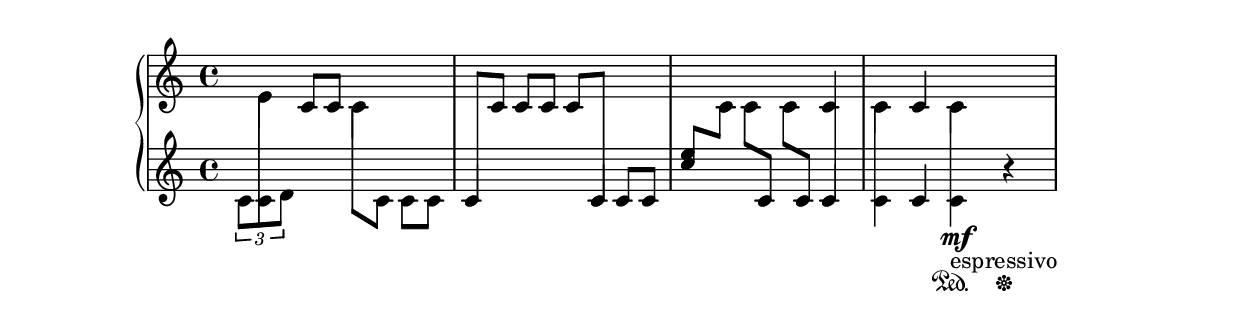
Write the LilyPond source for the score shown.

% set autoformat off
%
% Created (24/01/2020) by Paolo-Prete.
% This file is part of Spontini-Editor project.
%
% Spontini-Editor is free software: you can redistribute it and/or modify
% it under the terms of the GNU General Public License as published by
% the Free Software Foundation, either version 3 of the License, or
% (at your option) any later version.
% Spontini-Editor is distributed in the hope that it will be useful,
% but WITHOUT ANY WARRANTY; without even the implied warranty of
% MERCHANTABILITY or FITNESS FOR A PARTICULAR PURPOSE.  See the
% GNU General Public License for more details.
%
% You should have received a copy of the GNU General Public License
% along with Spontini-Editor. If not, see <http://www.gnu.org/licenses/>.
%

\include "../lib/ly/tabular-functions.ly"
\version "2.19.84"

upper = {

% Use a combination of "\hiddenTuplet" and "\tupletDown/Up"
\easyCrossStaff %TMODE
  { \CS \hiddenTuplet 3/2 { s8 \CS e' \CS s }   \CS }
  { \CS \tupletDown 3/2 { c'8[ \CS c' \CS d'] } \CS }
#'( \CS D                      \CS -  \CS -     \CS )

\easyCrossStaff %TMODE
  { \CS c'8[ \CS c'] \CS }
  { \CS s8   \CS s   \CS }
#'( \CS N    \CS -   \CS )

\easyCrossStaff %TMODE
  { \CS c'8 \CS s   \CS }
  { \CS s8[ \CS c'] \CS }
#'( \CS D   \CS -   \CS )

\easyCrossStaff %TMODE
  { \CS s     \CS s   \CS }
  { \CS c'8_[ \CS c'] \CS }
#'( \CS N     \CS -   \CS )

\easyCrossStaff %TMODE
  { \CS s8[ \CS c'] \CS }
  { \CS c'8 \CS s   \CS }
#'( \CS U   \CS -   \CS )

\easyCrossStaff %TMODE
  { \CS c'8[ \CS c'] \CS }
  { \CS s8   \CS s   \CS }
#'( \CS N    \CS -   \CS )

\easyCrossStaff %TMODE
  { \CS c'8[ \CS s] \CS }
  { \CS s8   \CS c' \CS }
#'( \CS U    \CS -  \CS )

\easyCrossStaff %TMODE
  { \CS s    \CS s   \CS }
  { \CS c'8[ \CS c'] \CS }
#'( \CS N    \CS -   \CS )

\easyCrossStaff %TMODE
  { \CS s8          \CS c'] \CS }
  { \CS <c'' e''>8[ \CS s   \CS }
#'( \CS C           \CS -   \CS )

\easyCrossStaff %TMODE
  { \CS c'8[ \CS s   \CS }
  { \CS s8   \CS c'] \CS }
#'( \CS C    \CS -   \CS )

\easyCrossStaff %TMODE
  { \CS c'8[ \CS s   \CS c'4 \CS c' \CS c' \CS }
  { \CS s8   \CS c'] \CS c'4 \CS c' \CS c' \CS }
#'( \CS C    \CS -   \CS U   \CS D  \CS N  \CS )

%----------------%
% START __VARS__ %
%----------------%

#(define v2 #{
\sustainOff
#})

#(define v1 #{
\sustainOn\mf_"espressivo"
#})

%----------------%
% END __VARS__   %
%----------------%

\easyCrossStaff %TMODE
  { \CS c'4     \CS s     \CS }
  { \CS c'4 $v1 \CS r $v2 \CS }
#'( \CS D       \CS -     \CS )

} %end upper
lower = { }

\include "../lib/ly/piano-template.ly"